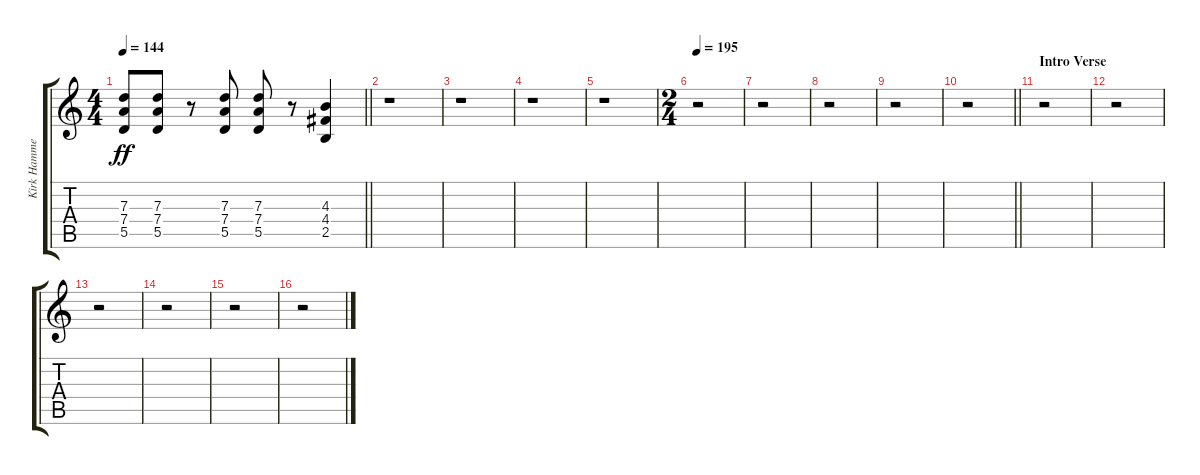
\track ("Kirk Hammet Solo" "Kirk Hamme") {instrument distortionguitar}
\staff {score tabs}
\tuning (E4 B3 G3 D3 A2 E2) {hide}
\ts (4 4)
\tempo 144
\clef g2
\barLineRight lightlight
\ks c
(7.3 7.4 5.5).8{dy ff} (7.3 7.4 5.5).8 r.8 (7.3 7.4 5.5).8 (7.3 7.4 5.5).8 r.8 (4.3 4.4 2.5).4 |
r.1 |
r.1 |
r.1 |
r.1 |
\ts (2 4)
\tempo 195
r.2 |
r.2 |
r.2 |
r.2 |
\barLineRight lightlight
r.2 |
\section ("" "Intro Verse")
r.2 |
r.2 |
r.2 |
r.2 |
r.2 |
r.2
